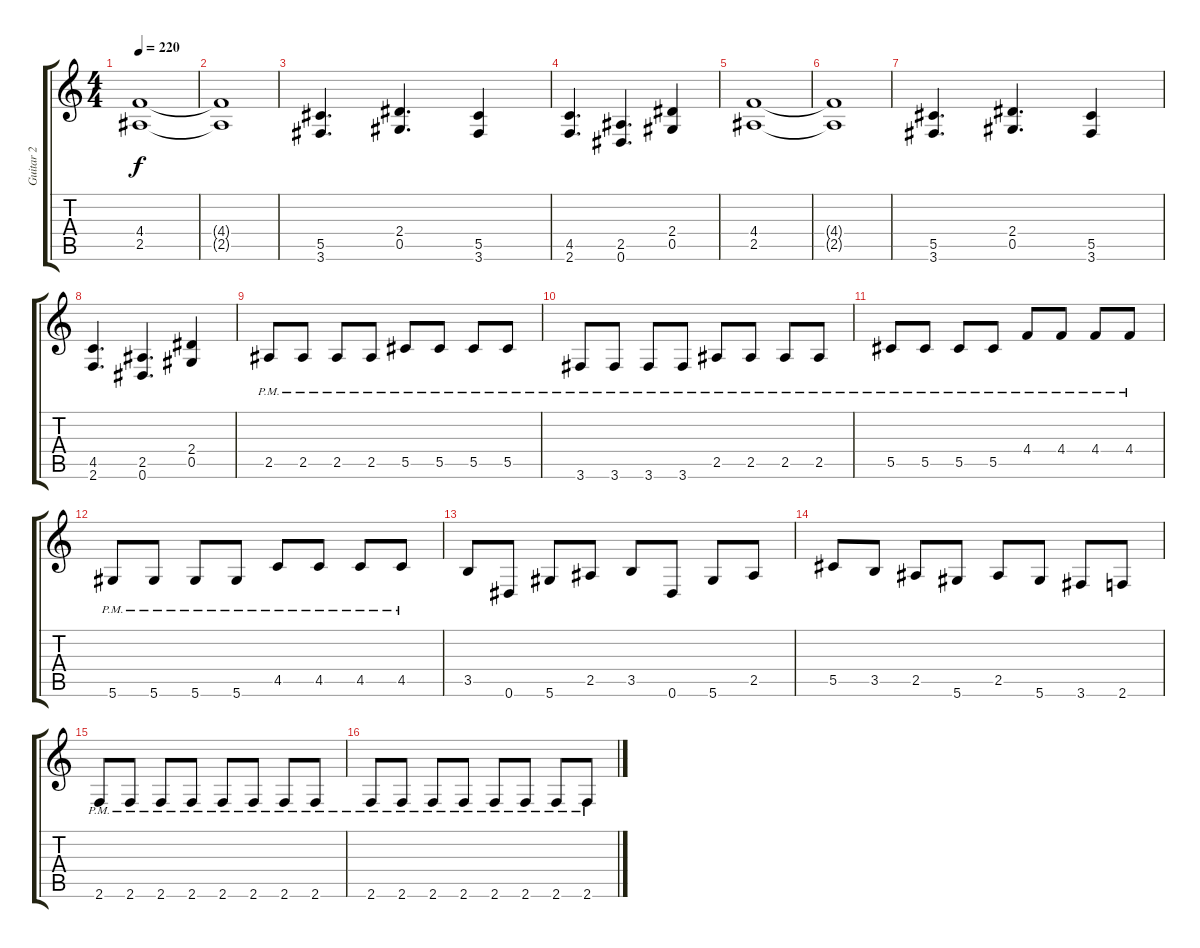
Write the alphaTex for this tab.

\track ("Guitar 2" "Guitar 2") {instrument distortionguitar}
\staff {score tabs}
\tuning (Eb4 Bb3 Gb3 Db3 Ab2 Eb2) {hide}
\ts (4 4)
\tempo 220
\clef g2
\ks c
(4.4 2.5).1{dy f} |
(4.4{t} 2.5{t}).1 |
(5.5 3.6).4{d} (2.4 0.5).4{d} (5.5 3.6).4 |
(4.5 2.6).4{d} (2.5 0.6).4{d} (2.4 0.5).4 |
(4.4 2.5).1 |
(4.4{t} 2.5{t}).1 |
(5.5 3.6).4{d} (2.4 0.5).4{d} (5.5 3.6).4 |
(4.5 2.6).4{d} (2.5 0.6).4{d} (2.4 0.5).4 |
2.5{pm}.8 2.5{pm}.8 2.5{pm}.8 2.5{pm}.8 5.5{pm}.8 5.5{pm}.8 5.5{pm}.8 5.5{pm}.8 |
3.6{pm}.8 3.6{pm}.8 3.6{pm}.8 3.6{pm}.8 2.5{pm}.8 2.5{pm}.8 2.5{pm}.8 2.5{pm}.8 |
5.5{pm}.8 5.5{pm}.8 5.5{pm}.8 5.5{pm}.8 4.4{pm}.8 4.4{pm}.8 4.4{pm}.8 4.4{pm}.8 |
5.6{pm}.8 5.6{pm}.8 5.6{pm}.8 5.6{pm}.8 4.5{pm}.8 4.5{pm}.8 4.5{pm}.8 4.5{pm}.8 |
3.5.8 0.6.8 5.6.8 2.5.8 3.5.8 0.6.8 5.6.8 2.5.8 |
5.5.8 3.5.8 2.5.8 5.6.8 2.5.8 5.6.8 3.6.8 2.6.8 |
2.6{pm}.8 2.6{pm}.8 2.6{pm}.8 2.6{pm}.8 2.6{pm}.8 2.6{pm}.8 2.6{pm}.8 2.6{pm}.8 |
2.6{pm}.8 2.6{pm}.8 2.6{pm}.8 2.6{pm}.8 2.6{pm}.8 2.6{pm}.8 2.6{pm}.8 2.6{pm}.8
